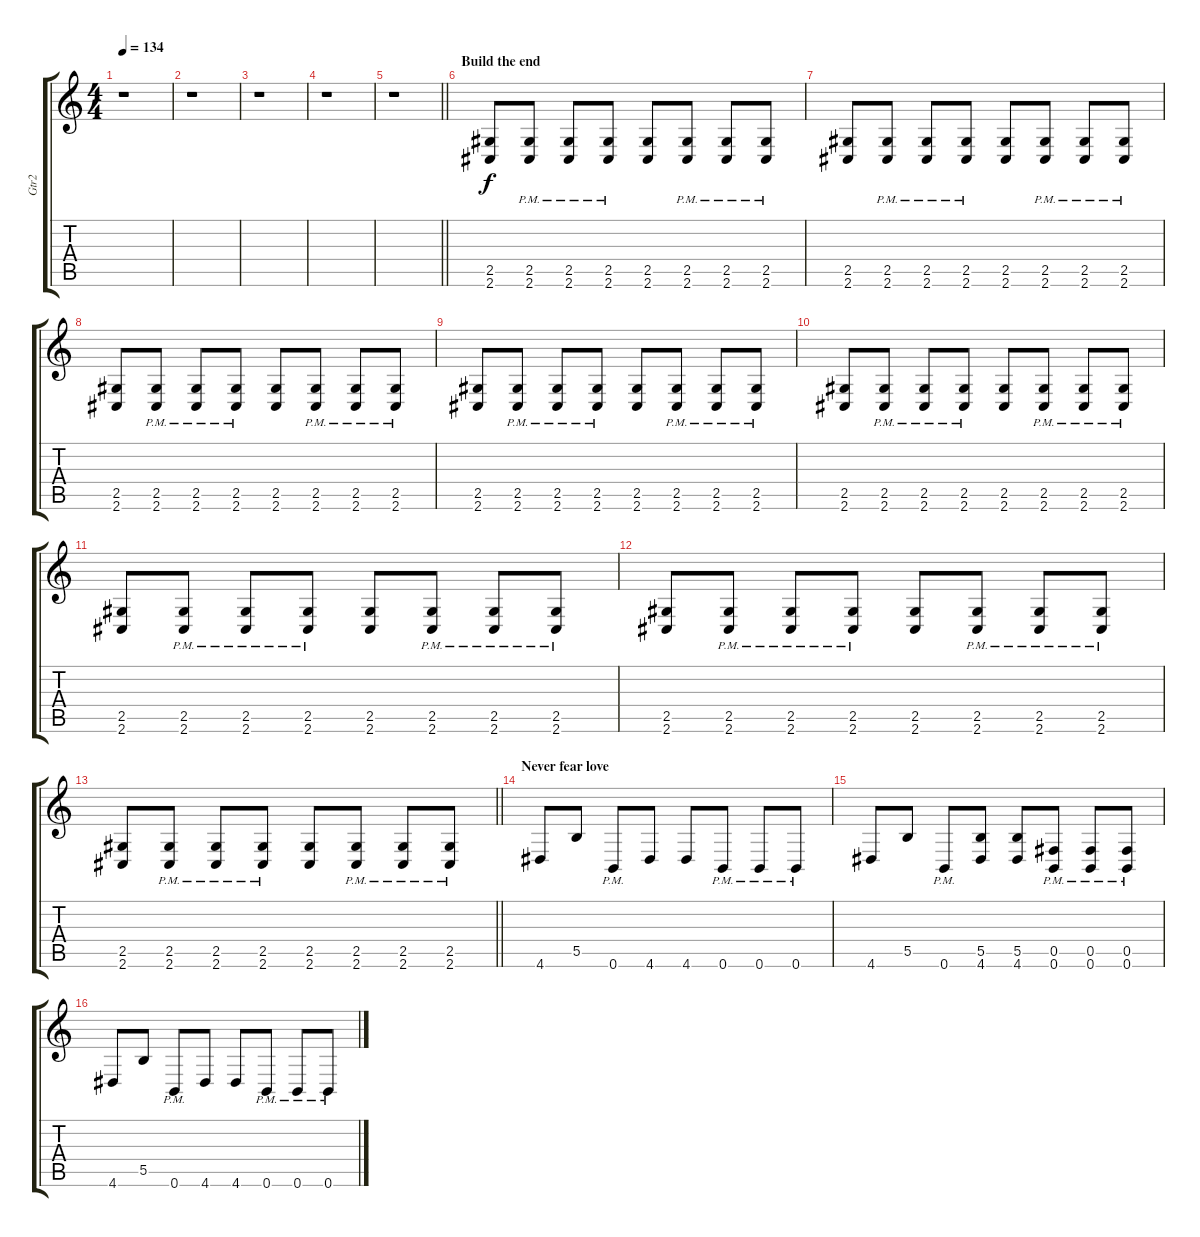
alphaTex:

\track ("Gtr2" "Gtr2") {instrument distortionguitar}
\staff {score tabs}
\tuning (Db4 Ab3 E3 B2 Gb2 B1) {hide}
\ts (4 4)
\tempo 134
\clef g2
\ks c
r.1{dy f} |
r.1 |
r.1 |
r.1 |
\barLineRight lightlight
r.1 |
\section ("" "Build the end")
(2.5 2.6).8 (2.5{pm} 2.6{pm}).8 (2.5{pm} 2.6{pm}).8 (2.5{pm} 2.6{pm}).8 (2.5 2.6).8 (2.5{pm} 2.6{pm}).8 (2.5{pm} 2.6{pm}).8 (2.5{pm} 2.6{pm}).8 |
(2.5 2.6).8 (2.5{pm} 2.6{pm}).8 (2.5{pm} 2.6{pm}).8 (2.5{pm} 2.6{pm}).8 (2.5 2.6).8 (2.5{pm} 2.6{pm}).8 (2.5{pm} 2.6{pm}).8 (2.5{pm} 2.6{pm}).8 |
(2.5 2.6).8 (2.5{pm} 2.6{pm}).8 (2.5{pm} 2.6{pm}).8 (2.5{pm} 2.6{pm}).8 (2.5 2.6).8 (2.5{pm} 2.6{pm}).8 (2.5{pm} 2.6{pm}).8 (2.5{pm} 2.6{pm}).8 |
(2.5 2.6).8 (2.5{pm} 2.6{pm}).8 (2.5{pm} 2.6{pm}).8 (2.5{pm} 2.6{pm}).8 (2.5 2.6).8 (2.5{pm} 2.6{pm}).8 (2.5{pm} 2.6{pm}).8 (2.5{pm} 2.6{pm}).8 |
(2.5 2.6).8 (2.5{pm} 2.6{pm}).8 (2.5{pm} 2.6{pm}).8 (2.5{pm} 2.6{pm}).8 (2.5 2.6).8 (2.5{pm} 2.6{pm}).8 (2.5{pm} 2.6{pm}).8 (2.5{pm} 2.6{pm}).8 |
(2.5 2.6).8 (2.5{pm} 2.6{pm}).8 (2.5{pm} 2.6{pm}).8 (2.5{pm} 2.6{pm}).8 (2.5 2.6).8 (2.5{pm} 2.6{pm}).8 (2.5{pm} 2.6{pm}).8 (2.5{pm} 2.6{pm}).8 |
(2.5 2.6).8 (2.5{pm} 2.6{pm}).8 (2.5{pm} 2.6{pm}).8 (2.5{pm} 2.6{pm}).8 (2.5 2.6).8 (2.5{pm} 2.6{pm}).8 (2.5{pm} 2.6{pm}).8 (2.5{pm} 2.6{pm}).8 |
\barLineRight lightlight
(2.5 2.6).8 (2.5{pm} 2.6{pm}).8 (2.5{pm} 2.6{pm}).8 (2.5{pm} 2.6{pm}).8 (2.5 2.6).8 (2.5{pm} 2.6{pm}).8 (2.5{pm} 2.6{pm}).8 (2.5{pm} 2.6{pm}).8 |
\section ("" "Never fear love")
4.6.8 5.5.8 0.6{pm}.8 4.6.8 4.6.8 0.6{pm}.8 0.6{pm}.8 0.6{pm}.8 |
4.6.8 5.5.8 0.6{pm}.8 (5.5 4.6).8 (5.5 4.6).8 (0.5{pm} 0.6{pm}).8 (0.5{pm} 0.6{pm}).8 (0.5{pm} 0.6{pm}).8 |
4.6.8 5.5.8 0.6{pm}.8 4.6.8 4.6.8 0.6{pm}.8 0.6{pm}.8 0.6{pm}.8
